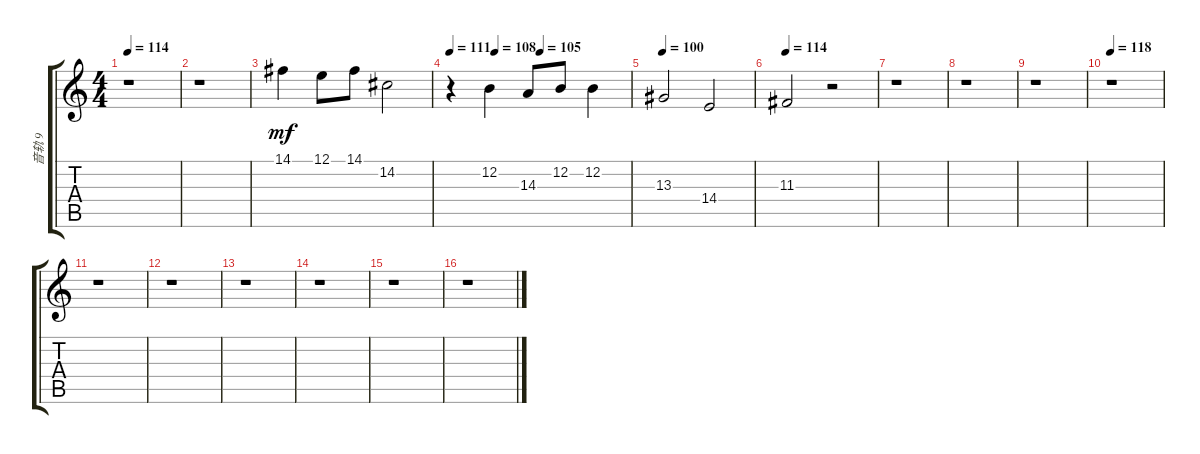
\track ("音轨 9" "音轨 9") {instrument glockenspiel}
\staff {score tabs}
\tuning (E4 B3 G3 D3 A2 E2) {hide}
\ts (4 4)
\tempo 114
\clef g2
\ks c
r.1{dy mf instrument glockenspiel} |
r.1 |
14.1.4 12.1.8 14.1.8 14.2.2 |
\tempo 111
\tempo (108 0.25)
\tempo (105 0.5)
r.4 12.2.4 14.3.8 12.2.8 12.2.4 |
\tempo 100
13.3.2 14.4.2 |
\tempo 114
11.3.2 r.2 |
r.1 |
r.1 |
r.1 |
\tempo 118
r.1 |
r.1 |
r.1 |
r.1 |
r.1 |
r.1 |
r.1
